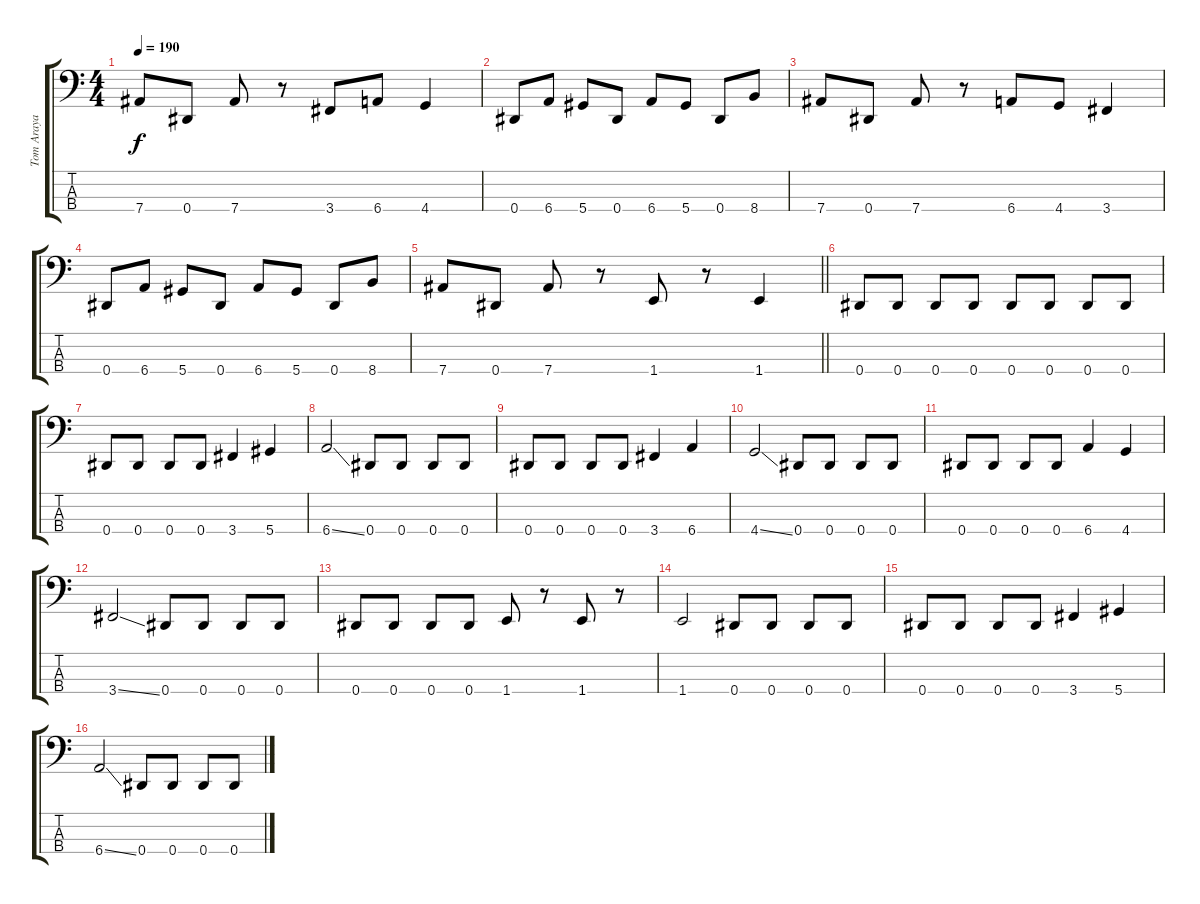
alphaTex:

\track ("Tom Araya" "Tom Araya") {instrument electricbasspick}
\staff {score tabs}
\tuning (Gb2 Db2 Ab1 Eb1) {hide}
\ts (4 4)
\tempo 190
\clef f4
\ks c
7.4.8{dy f} 0.4.8 7.4.8 r.8 3.4.8 6.4.8 4.4.4 |
0.4.8 6.4.8 5.4.8 0.4.8 6.4.8 5.4.8 0.4.8 8.4.8 |
7.4.8 0.4.8 7.4.8 r.8 6.4.8 4.4.8 3.4.4 |
0.4.8 6.4.8 5.4.8 0.4.8 6.4.8 5.4.8 0.4.8 8.4.8 |
\barLineRight lightlight
7.4.8 0.4.8 7.4.8 r.8 1.4.8 r.8 1.4.4 |
\section ("" "")
0.4.8 0.4.8 0.4.8 0.4.8 0.4.8 0.4.8 0.4.8 0.4.8 |
0.4.8 0.4.8 0.4.8 0.4.8 3.4.4 5.4.4 |
6.4{ss}.2 0.4.8 0.4.8 0.4.8 0.4.8 |
0.4.8 0.4.8 0.4.8 0.4.8 3.4.4 6.4.4 |
4.4{ss}.2 0.4.8 0.4.8 0.4.8 0.4.8 |
0.4.8 0.4.8 0.4.8 0.4.8 6.4.4 4.4.4 |
3.4{ss}.2 0.4.8 0.4.8 0.4.8 0.4.8 |
0.4.8 0.4.8 0.4.8 0.4.8 1.4.8 r.8 1.4.8 r.8 |
1.4.2 0.4.8 0.4.8 0.4.8 0.4.8 |
0.4.8 0.4.8 0.4.8 0.4.8 3.4.4 5.4.4 |
6.4{ss}.2 0.4.8 0.4.8 0.4.8 0.4.8
